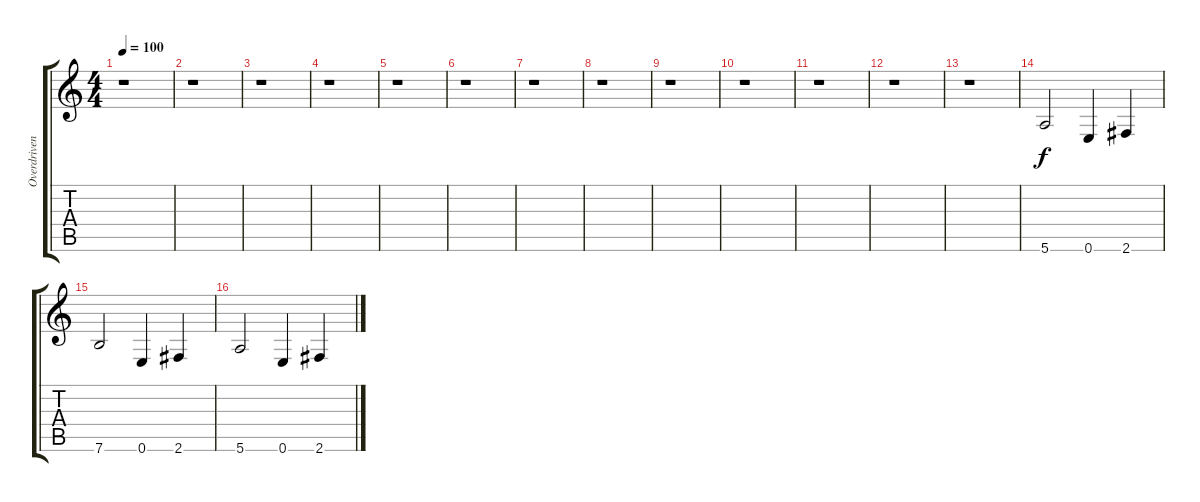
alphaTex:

\track ("Overdriven Guitar" "Overdriven") {instrument overdrivenguitar}
\staff {score tabs}
\tuning (E4 B3 G3 D3 A2 E2) {hide}
\ts (4 4)
\tempo 100
\clef g2
\ks c
r.1{dy f} |
r.1 |
r.1 |
r.1 |
r.1 |
r.1 |
r.1 |
r.1 |
r.1 |
r.1 |
r.1 |
r.1 |
r.1 |
5.6.2 0.6.4 2.6.4 |
7.6.2 0.6.4 2.6.4 |
5.6.2 0.6.4 2.6.4
